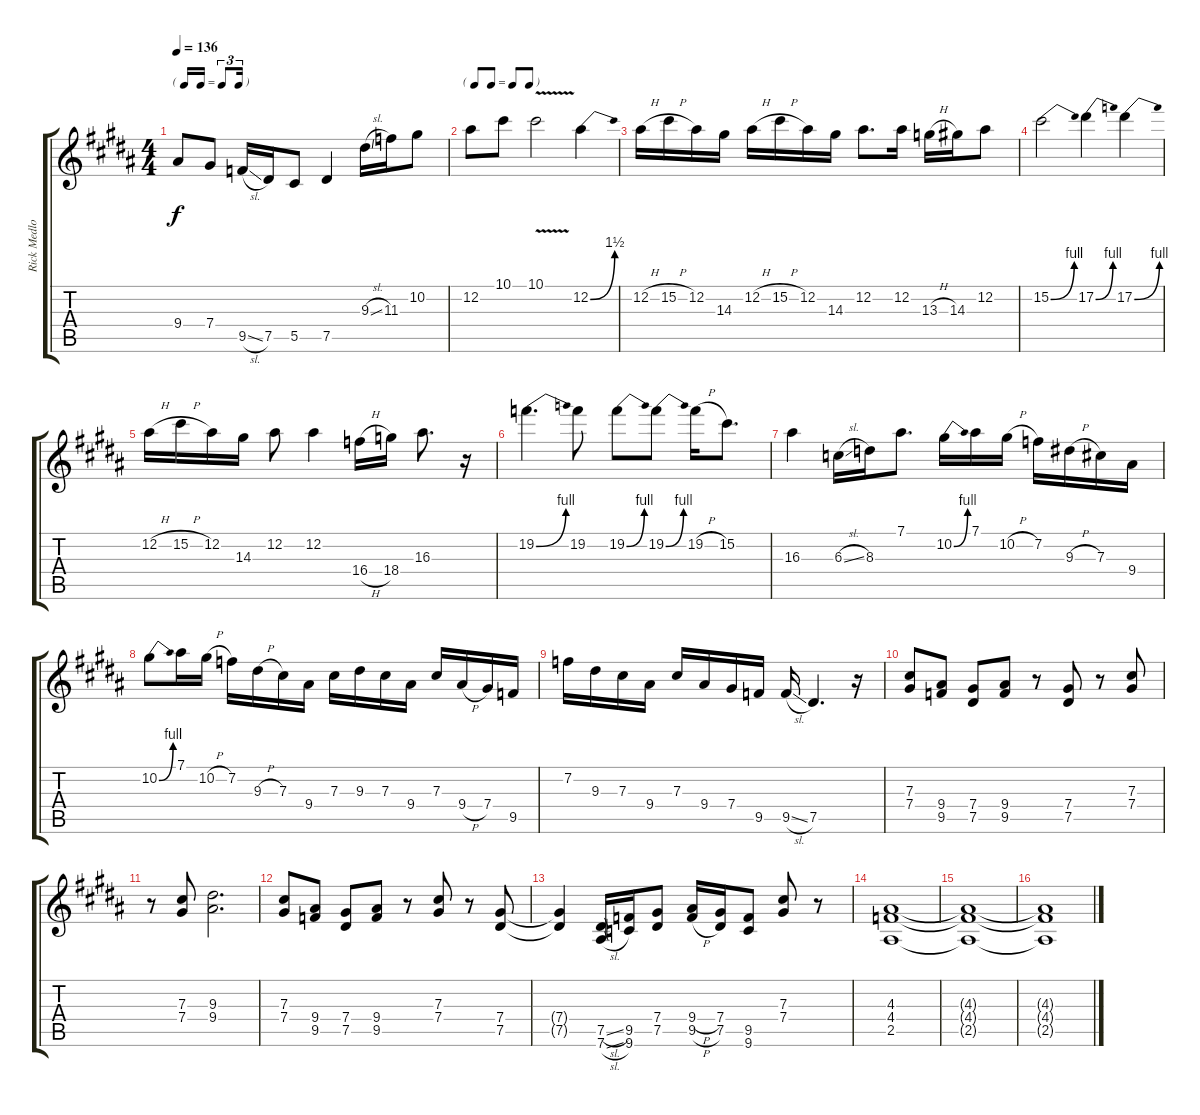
\track ("Rick Medlocke Guitar" "Rick Medlo") {instrument distortionguitar}
\staff {score tabs}
\tuning (Eb4 Bb3 Gb3 Db3 Ab2 Eb2) {hide}
\ts (4 4)
\tf triplet16th
\tempo 136
\clef g2
\ks b
9.4.8{dy f} 7.4.8 9.5{sl}.16 7.5.16 5.5.8 7.5.4 9.3{sl}.16 11.3.16 10.2.8 |
\tf none
12.2.8 10.1.8 10.1{v}.2 12.2{be (bend 0 0 60 6)}.4 |
12.2{h}.16 15.2{h}.16 12.2.16 14.3.16 12.2{h}.16 15.2{h}.16 12.2.16 14.3.16 12.2.8{d} 12.2.16 13.3{h}.16 14.3.16 12.2.8 |
15.2{be (bend 0 0 60 4)}.2 17.2{be (bend 0 0 60 4)}.4 17.2{be (bend 0 0 60 4)}.4 |
12.2{h}.16 15.2{h}.16 12.2.16 14.3.16 12.2.8 12.2.4 16.4{h}.16 18.4.16 16.3.8{d} r.16 |
19.2{be (bend 0 0 60 4)}.4{d} 19.2.8 19.2{be (bend 0 0 60 4)}.8 19.2{be (bend 0 0 60 4)}.8 19.2{h}.16 15.2.8{d} |
16.3.4 6.3{sl}.16 8.3.16 7.1.8{d} 10.2{be (bend 0 0 60 4)}.16 7.1.16 10.2{h}.16 7.2.16 9.3{h}.16 7.3.16 9.4.16 |
10.2{be (bend 0 0 60 4)}.8 7.1.16 10.2{h}.16 7.2.16 9.3{h}.16 7.3.16 9.4.16 7.3.16 9.3.16 7.3.16 9.4.16 7.3.16 9.4{h}.16 7.4.16 9.5.16 |
7.2.16 9.3.16 7.3.16 9.4.16 7.3.16 9.4.16 7.4.16 9.5.16 9.5{sl}.16 7.5.4{d} r.16 |
(7.3 7.4).8{volume 11 balance 16} (9.4 9.5).8 (7.4 7.5).8 (9.4 9.5).8 r.8 (7.4 7.5).8 r.8 (7.3 7.4).8 |
r.8 (7.3 7.4).8 (9.3 9.4).2{d} |
(7.3 7.4).8 (9.4 9.5).8 (7.4 7.5).8 (9.4 9.5).8 r.8 (7.3 7.4).8 r.8 (7.4 7.5).8 |
(7.4{t} 7.5{t}).4 (7.5{sl} 7.6{sl}).16 (9.5 9.6).16 (7.4 7.5).8 (9.4{h} 9.5{h}).16 (7.4 7.5).16 (9.5 9.6).8 (7.3 7.4).8 r.8 |
(4.3 4.4 2.5).1{volume 3} |
(4.3{t} 4.4{t} 2.5{t}).1 |
(4.3{t} 4.4{t} 2.5{t}).1
